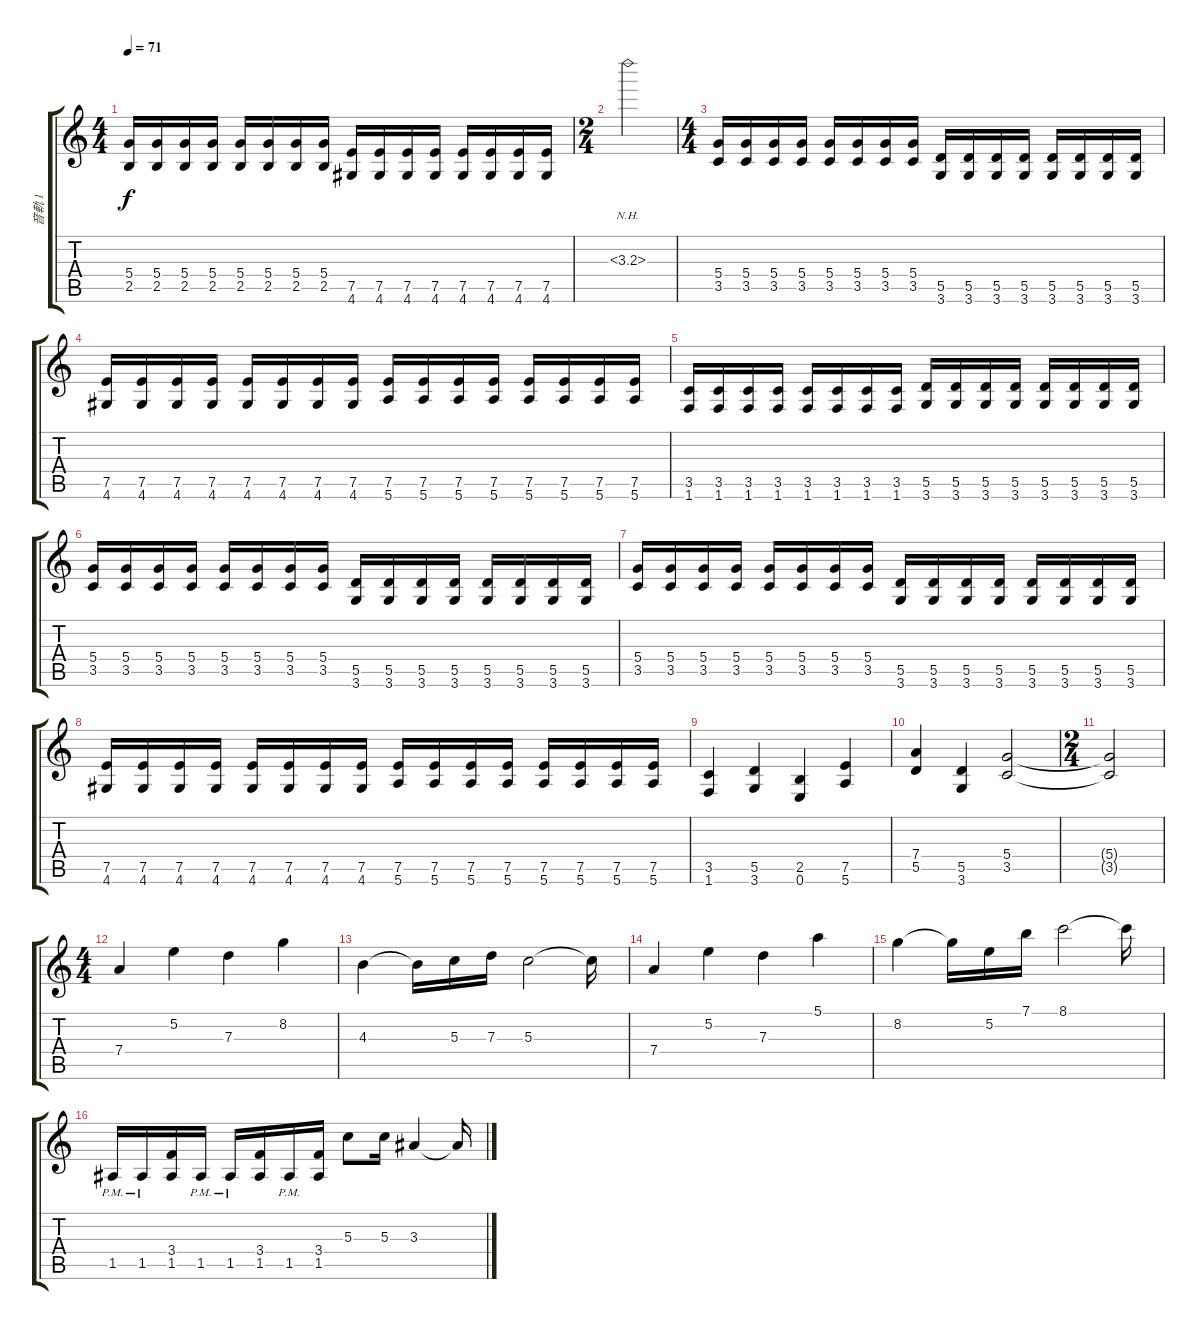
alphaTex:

\track ("音軌 1" "音軌 1") {instrument overdrivenguitar}
\staff {score tabs}
\tuning (E4 B3 G3 D3 A2 E2) {hide}
\ts (4 4)
\tempo 71
\clef g2
\ks c
(5.4 2.5).16{dy f} (5.4 2.5).16 (5.4 2.5).16 (5.4 2.5).16 (5.4 2.5).16 (5.4 2.5).16 (5.4 2.5).16 (5.4 2.5).16 (7.5 4.6).16 (7.5 4.6).16 (7.5 4.6).16 (7.5 4.6).16 (7.5 4.6).16 (7.5 4.6).16 (7.5 4.6).16 (7.5 4.6).16 |
\ts (2 4)
3.3{nh}.2 |
\ts (4 4)
(5.4 3.5).16 (5.4 3.5).16 (5.4 3.5).16 (5.4 3.5).16 (5.4 3.5).16 (5.4 3.5).16 (5.4 3.5).16 (5.4 3.5).16 (5.5 3.6).16 (5.5 3.6).16 (5.5 3.6).16 (5.5 3.6).16 (5.5 3.6).16 (5.5 3.6).16 (5.5 3.6).16 (5.5 3.6).16 |
(7.5 4.6).16 (7.5 4.6).16 (7.5 4.6).16 (7.5 4.6).16 (7.5 4.6).16 (7.5 4.6).16 (7.5 4.6).16 (7.5 4.6).16 (7.5 5.6).16 (7.5 5.6).16 (7.5 5.6).16 (7.5 5.6).16 (7.5 5.6).16 (7.5 5.6).16 (7.5 5.6).16 (7.5 5.6).16 |
(3.5 1.6).16 (3.5 1.6).16 (3.5 1.6).16 (3.5 1.6).16 (3.5 1.6).16 (3.5 1.6).16 (3.5 1.6).16 (3.5 1.6).16 (5.5 3.6).16 (5.5 3.6).16 (5.5 3.6).16 (5.5 3.6).16 (5.5 3.6).16 (5.5 3.6).16 (5.5 3.6).16 (5.5 3.6).16 |
(5.4 3.5).16 (5.4 3.5).16 (5.4 3.5).16 (5.4 3.5).16 (5.4 3.5).16 (5.4 3.5).16 (5.4 3.5).16 (5.4 3.5).16 (5.5 3.6).16 (5.5 3.6).16 (5.5 3.6).16 (5.5 3.6).16 (5.5 3.6).16 (5.5 3.6).16 (5.5 3.6).16 (5.5 3.6).16 |
(5.4 3.5).16 (5.4 3.5).16 (5.4 3.5).16 (5.4 3.5).16 (5.4 3.5).16 (5.4 3.5).16 (5.4 3.5).16 (5.4 3.5).16 (5.5 3.6).16 (5.5 3.6).16 (5.5 3.6).16 (5.5 3.6).16 (5.5 3.6).16 (5.5 3.6).16 (5.5 3.6).16 (5.5 3.6).16 |
(7.5 4.6).16 (7.5 4.6).16 (7.5 4.6).16 (7.5 4.6).16 (7.5 4.6).16 (7.5 4.6).16 (7.5 4.6).16 (7.5 4.6).16 (7.5 5.6).16 (7.5 5.6).16 (7.5 5.6).16 (7.5 5.6).16 (7.5 5.6).16 (7.5 5.6).16 (7.5 5.6).16 (7.5 5.6).16 |
(3.5 1.6).4 (5.5 3.6).4 (2.5 0.6).4 (7.5 5.6).4 |
(7.4 5.5).4 (5.5 3.6).4 (5.4 3.5).2 |
\ts (2 4)
(5.4{t} 3.5{t}).2 |
\ts (4 4)
7.4.4 5.2.4 7.3.4 8.2.4 |
4.3.4 4.3{t}.16 5.3.16 7.3.16 5.3.2 5.3{t}.16 |
7.4.4 5.2.4 7.3.4 5.1.4 |
8.2.4 8.2{t}.16 5.2.16 7.1.16 8.1.2 8.1{t}.16 |
1.5{pm}.16 1.5{pm}.16 (3.4 1.5).16 1.5{pm}.16 1.5{pm}.16 (3.4 1.5).16 1.5{pm}.16 (3.4 1.5).16 5.3.8 5.3.16 3.3.4 3.3{t}.16
